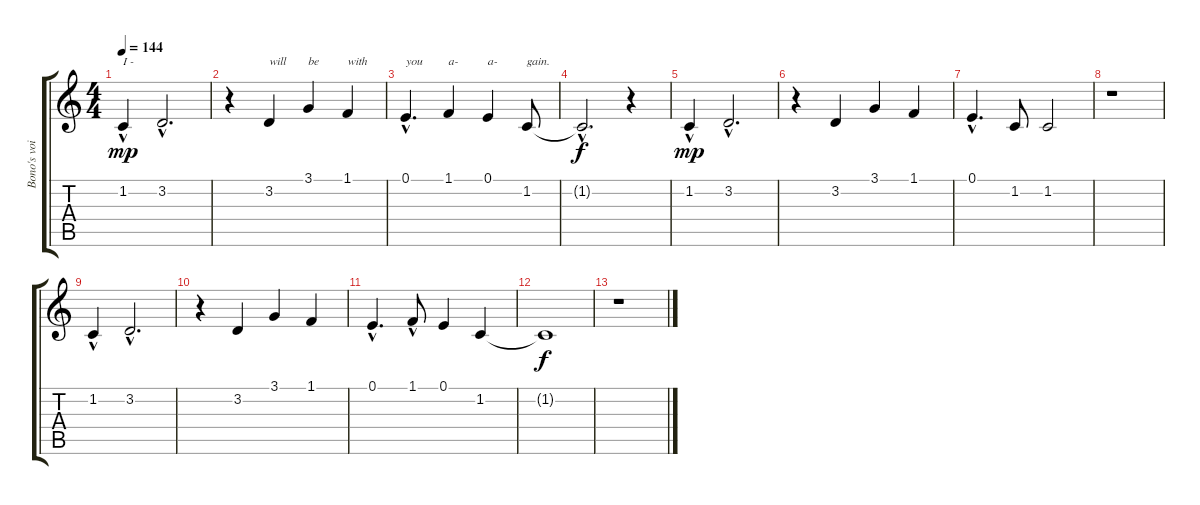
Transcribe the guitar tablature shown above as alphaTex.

\track ("Bono's voice    " "Bono's voi") {instrument rockorgan}
\staff {score tabs}
\tuning (E4 B3 G3 D3 A2 E2) {hide}
\ts (4 4)
\tempo 144
\clef g2
\ks c
1.2{hac}.4{txt "I - " dy mp} 3.2{hac}.2{d} |
r.4 3.2.4{txt "will"} 3.1.4{txt "be"} 1.1.4{txt "with"} |
0.1{hac}.4{d txt "you"} 1.1.4{txt "a-"} 0.1.4{txt "a-"} 1.2.8{txt "gain."} |
1.2{hac t}.2{d dy f} r.4 |
1.2{hac}.4{dy mp} 3.2{hac}.2{d} |
r.4 3.2.4 3.1.4 1.1.4 |
0.1{hac}.4{d} 1.2.8 1.2.2 |
r.1 |
1.2{hac}.4 3.2{hac}.2{d} |
r.4 3.2.4 3.1.4 1.1.4 |
0.1{hac}.4{d} 1.1{hac}.8 0.1.4 1.2.4 |
1.2{t}.1{dy f} |
r.1
